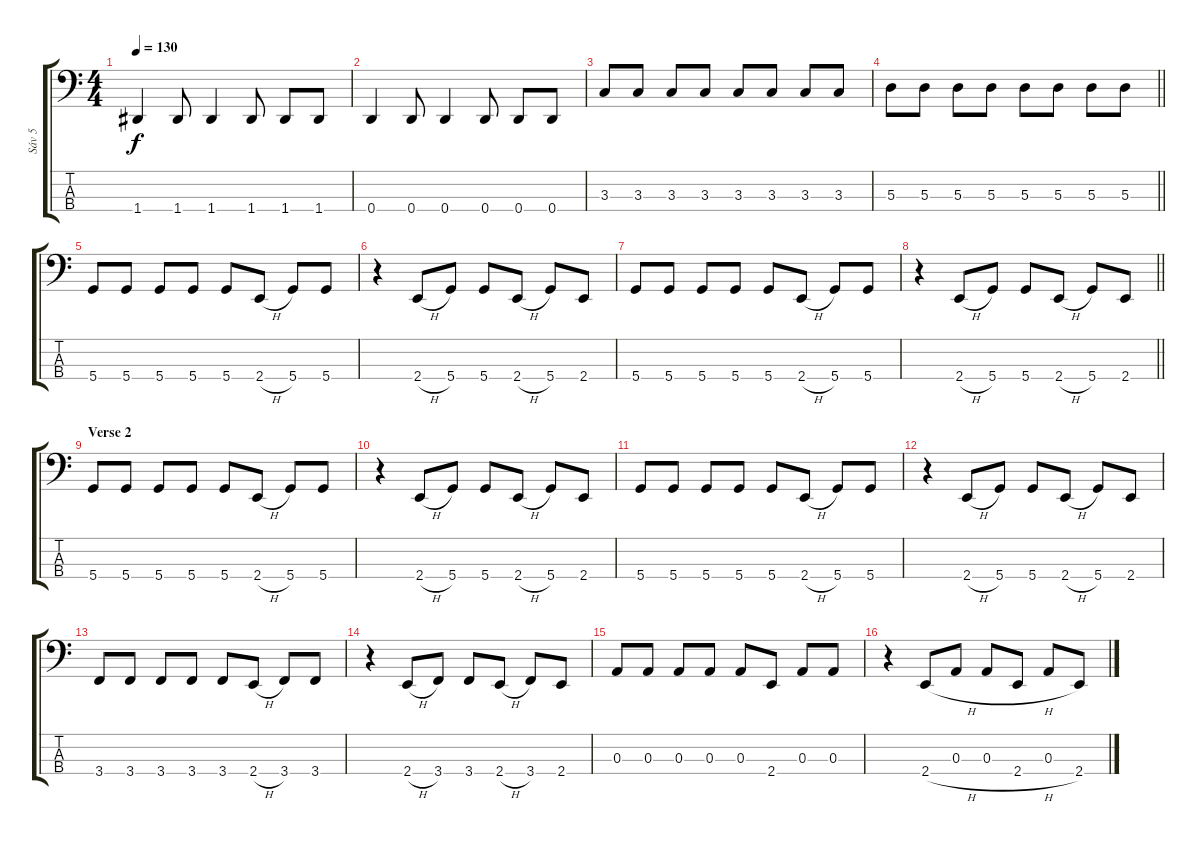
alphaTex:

\track ("Sáv 5" "Sáv 5") {instrument electricbassfinger}
\staff {score tabs}
\tuning (G2 D2 A1 D1) {hide}
\ts (4 4)
\tempo 130
\clef f4
\ks c
1.4.4{dy f} 1.4.8 1.4.4 1.4.8 1.4.8 1.4.8 |
0.4.4 0.4.8 0.4.4 0.4.8 0.4.8 0.4.8 |
3.3.8 3.3.8 3.3.8 3.3.8 3.3.8 3.3.8 3.3.8 3.3.8 |
\barLineRight lightlight
5.3.8 5.3.8 5.3.8 5.3.8 5.3.8 5.3.8 5.3.8 5.3.8 |
5.4.8 5.4.8 5.4.8 5.4.8 5.4.8 2.4{h}.8 5.4.8 5.4.8 |
r.4 2.4{h}.8 5.4.8 5.4.8 2.4{h}.8 5.4.8 2.4.8 |
5.4.8 5.4.8 5.4.8 5.4.8 5.4.8 2.4{h}.8 5.4.8 5.4.8 |
\barLineRight lightlight
r.4 2.4{h}.8 5.4.8 5.4.8 2.4{h}.8 5.4.8 2.4.8 |
\section ("" "Verse 2")
5.4.8 5.4.8 5.4.8 5.4.8 5.4.8 2.4{h}.8 5.4.8 5.4.8 |
r.4 2.4{h}.8 5.4.8 5.4.8 2.4{h}.8 5.4.8 2.4.8 |
5.4.8 5.4.8 5.4.8 5.4.8 5.4.8 2.4{h}.8 5.4.8 5.4.8 |
r.4 2.4{h}.8 5.4.8 5.4.8 2.4{h}.8 5.4.8 2.4.8 |
3.4.8 3.4.8 3.4.8 3.4.8 3.4.8 2.4{h}.8 3.4.8 3.4.8 |
r.4 2.4{h}.8 3.4.8 3.4.8 2.4{h}.8 3.4.8 2.4.8 |
0.3.8 0.3.8 0.3.8 0.3.8 0.3.8 2.4.8 0.3.8 0.3.8 |
r.4 2.4{h}.8 0.3.8 0.3.8 2.4{h}.8 0.3.8 2.4.8
